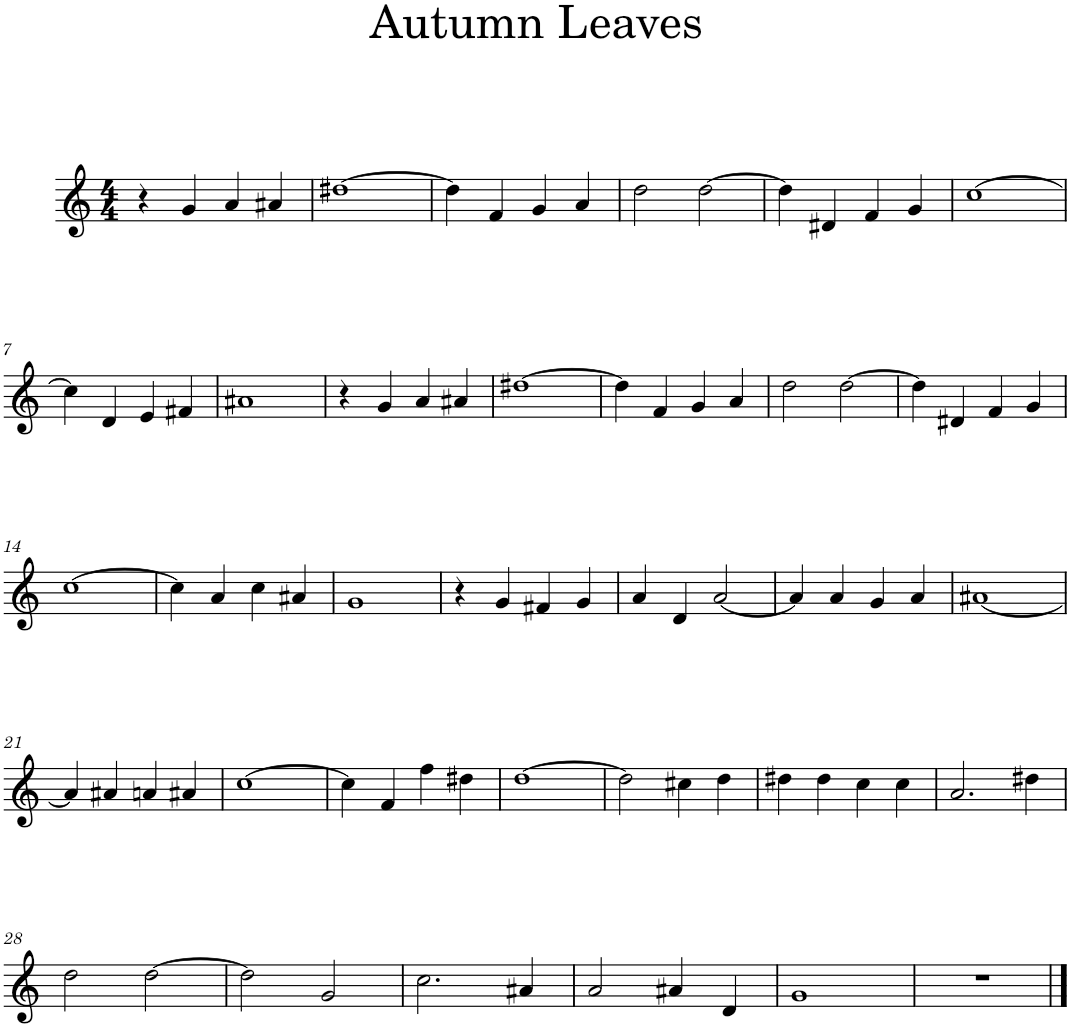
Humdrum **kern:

**kern
*part1
*staff1
*I"Piano
*I'Pno.
*clefG2
*k[]
*M4/4
=1
4r
4g/
4a/
4a#X/
=2
[1dd#X
=3
4dd#\]
4f/
4g/
4a/
=4
2dd\
[2dd\
=5
4dd\]
4d#X/
4f/
4g/
=6
[1cc
!!LO:LB:g=z
=7
4cc\]
4d/
4e/
4f#X/
=8
1a#X
=9
4r
4g/
4a/
4a#X/
=10
[1dd#X
=11
4dd#\]
4f/
4g/
4a/
=12
2dd\
[2dd\
=13
4dd\]
4d#X/
4f/
4g/
!!LO:LB:g=z
=14
[1cc
=15
4cc\]
4a/
4cc\
4a#X/
=16
1g
=17
4r
4g/
4f#X/
4g/
=18
4a/
4d/
[2a/
=19
4a/]
4a/
4g/
4a/
=20
[1a#X
!!LO:LB:g=z
=21
4a#/]
4a#X/
4an/
4a#X/
=22
[1cc
=23
4cc\]
4f/
4ff\
4dd#X\
=24
[1dd
=25
2dd\]
4cc#X\
4dd\
=26
4dd#X\
4dd#\
4cc\
4cc\
=27
2.a/
4dd#X\
!!LO:LB:g=z
=28
2dd\
[2dd\
=29
2dd\]
2g/
=30
2.cc\
4a#X/
=31
2a/
4a#X/
4d/
=32
1g
=33
1r
==
*-
